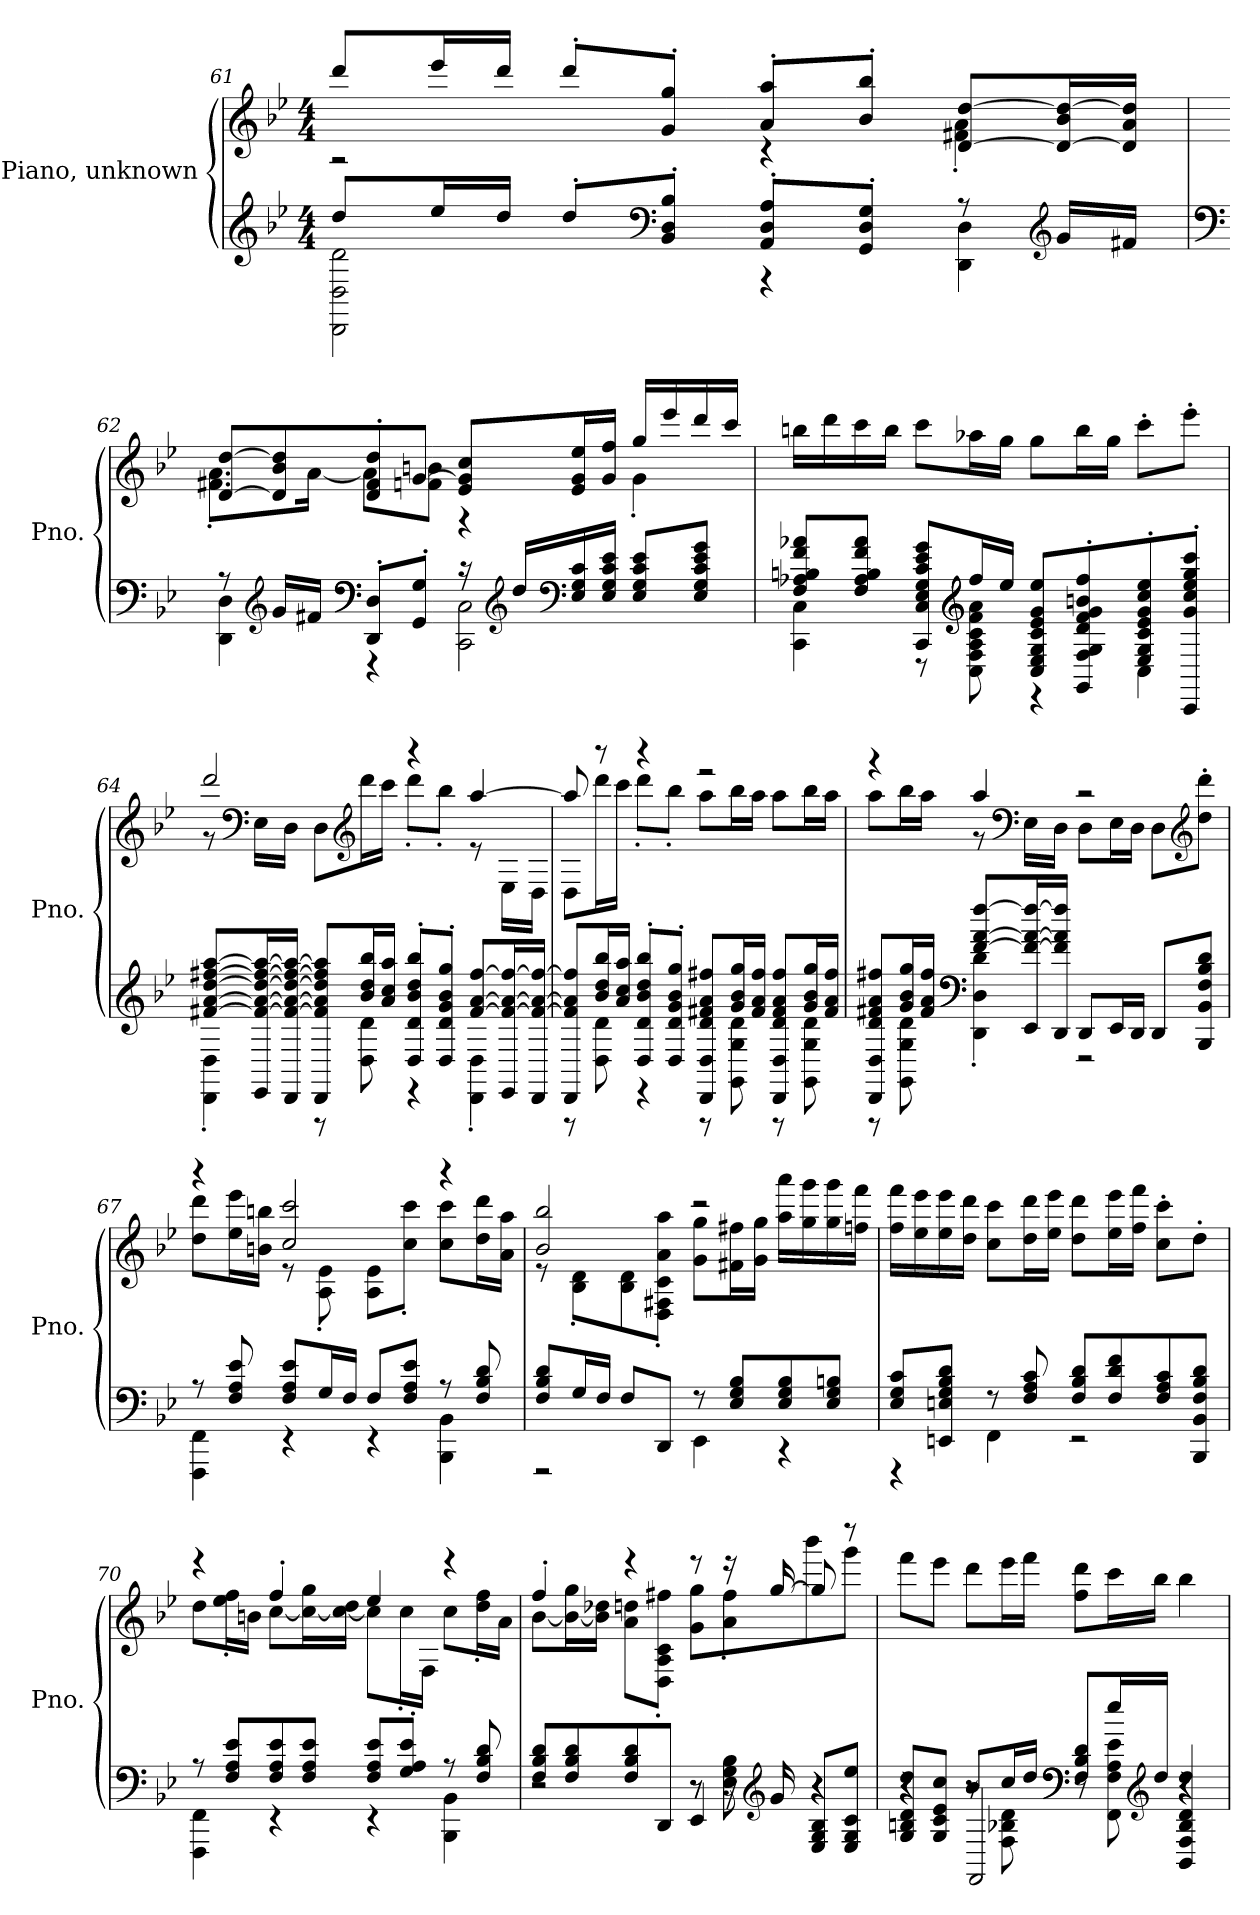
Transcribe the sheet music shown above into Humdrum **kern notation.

**kern	**kern
*part1	*part1
*staff2	*staff1
*I"Piano, unknown	*
*I'Pno.	*
!!LO:LB:g=z
*clefG2	*clefG2
*k[b-e-]	*k[b-e-]
*M4/4	*M4/4
=61	=61
*^	*^
8dd/L	2DD\ 2D\ 2d\	8ddd/L	2r
16ee-/L	.	16eee-/L	.
16dd/JJ	.	16ddd/JJ	.
8dd'/L	.	8ddd'/L	.
*clefF4	*	*	*
8BB-/' 8D/' 8B-/'J	.	8g/' 8gg/'J	.
8AA/' 8D/' 8A/'L	4r	8a/' 8aa/'L	4r
8GG/' 8D/' 8G/'J	.	8b-/' 8bb-/'J	.
8r	4DD\ 4D\	[8d/ [8dd/L	4f#X\' 4a\'
*clefG2	*	*	*
16g/LL	.	16d/_ 16b-/ 16dd/_L	.
16f#X/JJ	.	16d/] 16a/ 16dd/]JJ	.
=62	=62	=62	=62
*clefF4	*	*	*
8r	4DD\ 4D\	[8d/ [8dd/L	8.f#X\' 8.a\'L
*clefG2	*	*	*
16g/LL	.	8d/] 8b-/ 8dd/]	.
16f#X/JJ	.	.	[16a\Jk
*clefF4	*	*	*
8DD/' 8D/'L	4r	8d/' 8f#/' 8dd/'	8a\L]
8GG/' 8G/'J	.	[8g/J	8fn\ 8bn\J
16r	2CC\ 2C\	8e-/ 8g/] 8cc/L	4r
*clefG2	*	*	*
16dd/LL	.	.	.
*clefF4	*	*	*
16E-/ 16G/ 16c/	.	16e-/ 16g/ 16ee-/L	.
16E-/ 16G/ 16c/ 16e-/JJ	.	16g/ 16ff/JJ	.
8E-/ 8G/ 8c/ 8e-/L	.	16gg/LL	4g'\
.	.	16eee-/	.
8E-/ 8G/ 8c/ 8e-/ 8g/J	.	16ddd/	.
.	.	16ccc/JJ	.
*	*	*v	*v
!!LO:PB:g=z
=63	=63	=63
8F/ 8A-X/ 8Bn/ 8f/ 8a-X/L	4CC\ 4C\	16bbn\LL
.	.	16ddd\
8F/ 8A-/ 8B/ 8f/ 8a-/J	.	16ccc\
.	.	16bb\JJ
8CC/ 8C/ 8E-/ 8G/ 8c/ 8e-/ 8g/L	8r	8ccc\L
*clefG2	*	*
16ff/L	8C\ 8F\ 8A-\ 8c\ 8f\ 8a-\	16aa-X\L
16ee-/JJ	.	16gg\JJ
8C/ 8E-/ 8G/ 8c/ 8e-/ 8g/ 8ee-/L	4r	8gg\L
8GG/' 8F/' 8G/' 8d/' 8f/' 8g/' 8bn/' 8ff/'	.	16bb\L
.	.	16gg\JJ
8E-/' 8G/' 8c/' 8e-/' 8g/' 8cc/' 8ee-/'	4C\	8ccc'\L
8CC/' 8g/' 8cc/' 8ee-/' 8gg/' 8ccc/'J	.	8eee-'\J
=64	=64	=64
*	*	*^
[8f#X/ [8a/ [8dd/ [8ff#X/ [8aa/L	4DD\' 4D\'	2ddd/	8r
*	*	*clefF4	*
16EE-/ 16f#/_ 16a/_ 16dd/_ 16ff#/_ 16aa/_L	.	.	16E-\LL
16DD/ 16f#/_ 16a/_ 16dd/_ 16ff#/_ 16aa/_JJ	.	.	16D\JJ
8DD/ 8f#/] 8a/] 8dd/] 8ff#/] 8aa/]L	8r	.	8D\L
*	*	*clefG2	*
16b-/ 16dd/ 16bb-/L	8D\ 8d\	.	16ddd\L
16a/ 16cc/ 16aa/JJ	.	.	16ccc\JJ
8D/' 8d/' 8b-/' 8dd/' 8bb-/'L	4r	4r	8ddd'\L
8D/' 8d/' 8g/' 8b-/' 8gg/'J	.	.	8bb-'\J
[8f#/ [8a/ [8ff#/L	4DD\' 4D\'	[4aa/	8r
16EE-/ 16f#/_ 16a/_ 16ff#/_L	.	.	16E-\LL
16DD/ 16f#/_ 16a/_ 16ff#/_JJ	.	.	16D\JJ
!!LO:LB:g=z	!!
=65	=65	=65	=65
8DD/ 8f#/] 8a/] 8ff#/]L	8r	8aa/]	8D\L
16b-/ 16dd/ 16bb-/L	8D\ 8d\	8r	16ddd\L
16a/ 16cc/ 16aa/JJ	.	.	16ccc\JJ
8D/' 8d/' 8b-/' 8dd/' 8bb-/'L	4r	4r	8ddd'\L
8D/' 8d/' 8g/' 8b-/' 8gg/'J	.	.	8bb-'\J
8DD/ 8D/ 8d/ 8f#X/ 8a/ 8ff#X/L	8r	2r	8aa\L
16g/ 16b-/ 16gg/L	8GG\ 8G\ 8d\	.	16bb-\L
16f#/ 16a/ 16ff#/JJ	.	.	16aa\JJ
8DD/ 8D/ 8d/ 8f#/ 8a/ 8ff#/L	8r	.	8aa\L
16g/ 16b-/ 16gg/L	8GG\ 8G\ 8d\	.	16bb-\L
16f#/ 16a/ 16ff#/JJ	.	.	16aa\JJ
=66	=66	=66	=66
8DD/ 8D/ 8d/ 8f#X/ 8a/ 8ff#X/L	8r	4r	8aa\L
16g/ 16b-/ 16gg/L	8GG\ 8G\ 8d\	.	16bb-\L
16f#/ 16a/ 16ff#/JJ	.	.	16aa\JJ
*clefF4	*	*	*
[8f#/ [8a/ [8ff#/L	4DD\' 4D\' 4d\'	4aa/	8r
*	*	*clefF4	*
16EE-/ 16f#/_ 16a/_ 16ff#/_L	.	.	16E-\LL
16DD/ 16f#/] 16a/] 16ff#/]JJ	.	.	16D\JJ
8DD/L	2r	2r	8D\L
16EE-/L	.	.	16E-\L
16DD/JJ	.	.	16D\JJ
8DD/L	.	.	8D\L
*	*	*clefG2	*
8BBB-/ 8BB-/ 8F/ 8B-/ 8d/J	.	.	8dd\' 8ddd\'J
!!LO:LB:g=z	!!
=67	=67	=67	=67
8r	4FFF\ 4FF\	4r	8dd\ 8ddd\L
8F/ 8A/ 8e-/	.	.	16ee-\ 16eee-\L
.	.	.	16bn\ 16bbn\JJ
8F/ 8A/ 8e-/L	4r	2cc/ 2ccc/	8r
16G/L	.	.	8A\' 8e-\'
16F/JJ	.	.	.
8F/L	4r	.	8A\ 8e-\L
8F/ 8A/ 8e-/J	.	.	8cc\' 8ccc\'J
8r	4BBB-\ 4BB-\	4r	8cc\ 8ccc\L
8F/ 8B-/ 8d/	.	.	16dd\ 16ddd\L
.	.	.	16a\ 16aa\JJ
=68	=68	=68	=68
8F/ 8B-/ 8d/L	2r	2b-/ 2bb-/	8r
16G/L	.	.	8B-\' 8d\'L
16F/JJ	.	.	.
8F/L	.	.	8B-\ 8d\
8DD/J	.	.	8D\' 8F#X\' 8c\' 8a\' 8aa\'J
8r	4EE-\	2r	8g\ 8gg\L
8E-/ 8G/ 8B-/L	.	.	16f#X\ 16ff#X\L
.	.	.	16g\ 16gg\JJ
8E-/ 8G/ 8B-/	4r	.	16aa\ 16aaa\LL
.	.	.	16gg\ 16ggg\
8E-/ 8G/ 8Bn/J	.	.	16gg\ 16ggg\
.	.	.	16ffn\ 16fff\JJ
*	*	*v	*v
!!LO:LB:g=z
=69	=69	=69
8E-/ 8G/ 8c/L	4r	16ff\ 16fff\LL
.	.	16ee-\ 16eee-\
8EEn/ 8En/ 8G/ 8B-/ 8d/J	.	16ee-\ 16eee-\
.	.	16dd\ 16ddd\JJ
8r	4FF\	8cc\ 8ccc\L
8F/ 8A/ 8c/	.	16dd\ 16ddd\L
.	.	16ee-\ 16eee-\JJ
8F/ 8B-/ 8d/L	2r	8dd\ 8ddd\L
8F/ 8d/ 8f/	.	16ee-\ 16eee-\L
.	.	16ff\ 16fff\JJ
8F/ 8A/ 8c/	.	8cc\' 8ccc\'L
8BBB-/ 8BB-/ 8F/ 8B-/ 8d/J	.	8dd'\J
=70	=70	=70
*	*	*^
8r	4FFF\ 4FF\	4r	8dd\L
8F/ 8A/ 8e-/L	.	.	16ee-\' 16ff\'L
.	.	.	16bn\JJ
8F/ 8A/ 8e-/	4r	4ff'/	[8cc\L
8F/ 8A/ 8e-/J	.	.	16cc\_ 16gg\L
.	.	.	16cc\_ 16dd\JJ
8F/ 8A/ 8e-/L	4r	4ee-/	8cc\L]
8G/' 8A/' 8e-/'J	.	.	16cc'\L
.	.	.	16F\JJ
8r	4BBB-\ 4BB-\	4r	8cc\L
8F/ 8B-/ 8d/	.	.	16dd\' 16ff\'L
.	.	.	16a\JJ
!!LO:LB:g=z	!!
=71	=71	=71	=71
*	*^	*	*
8F/ 8B-/ 8d/L	2r	2r	4ff'/	[8b-\L
8F/ 8B-/ 8d/	.	.	.	16b-\_ 16gg\L
.	.	.	.	16b-\] 16dd-X\JJ
8F/ 8B-/ 8d/	.	.	4r	8a\ 8ddn\L
8DD/J	.	.	.	8D\' 8A\' 8c\' 8ff#X\'J
8r	8r	4EE-/	8r	8g\ 8gg\L
16r	8E-\ 8G\ 8B-\	.	16r	8a\' 8ff#\'
*clefG2	*	*	*	*
16g/	.	.	[16gg/	.
8E-/ 8G/ 8B-/L	4r	4r	8gg/]	8bbb-\
8E-/ 8G/ 8c/ 8ee-/J	.	.	8r	8ggg\J
*	*	*	*v	*v
=72	=72	=72	=72
8G/ 8Bn/ 8d/ 8dd/L	4r	4r	8fff\L
8G/ 8c/ 8e-/ 8cc/J	.	.	8eee-\J
8b-/L	8r	2FF/	8ddd\L
16cc/L	8F\ 8B-X\ 8d\	.	16eee-\L
16dd/JJ	.	.	16fff\JJ
*clefF4	*	*	*
8F/ 8B-/ 8d/L	8r	.	8ff\ 8ddd\L
16ee-/L	8FF\ 8F\ 8A\ 8e-\	.	16ccc\L
*clefG2	*	*	*
16dd/JJ	.	.	16bb-\JJ
4BB-/ 4F/ 4B-/ 4d/ 4dd/	4r	4r	4bb-\
*v	*v	*v	*
=	=
*-	*-
